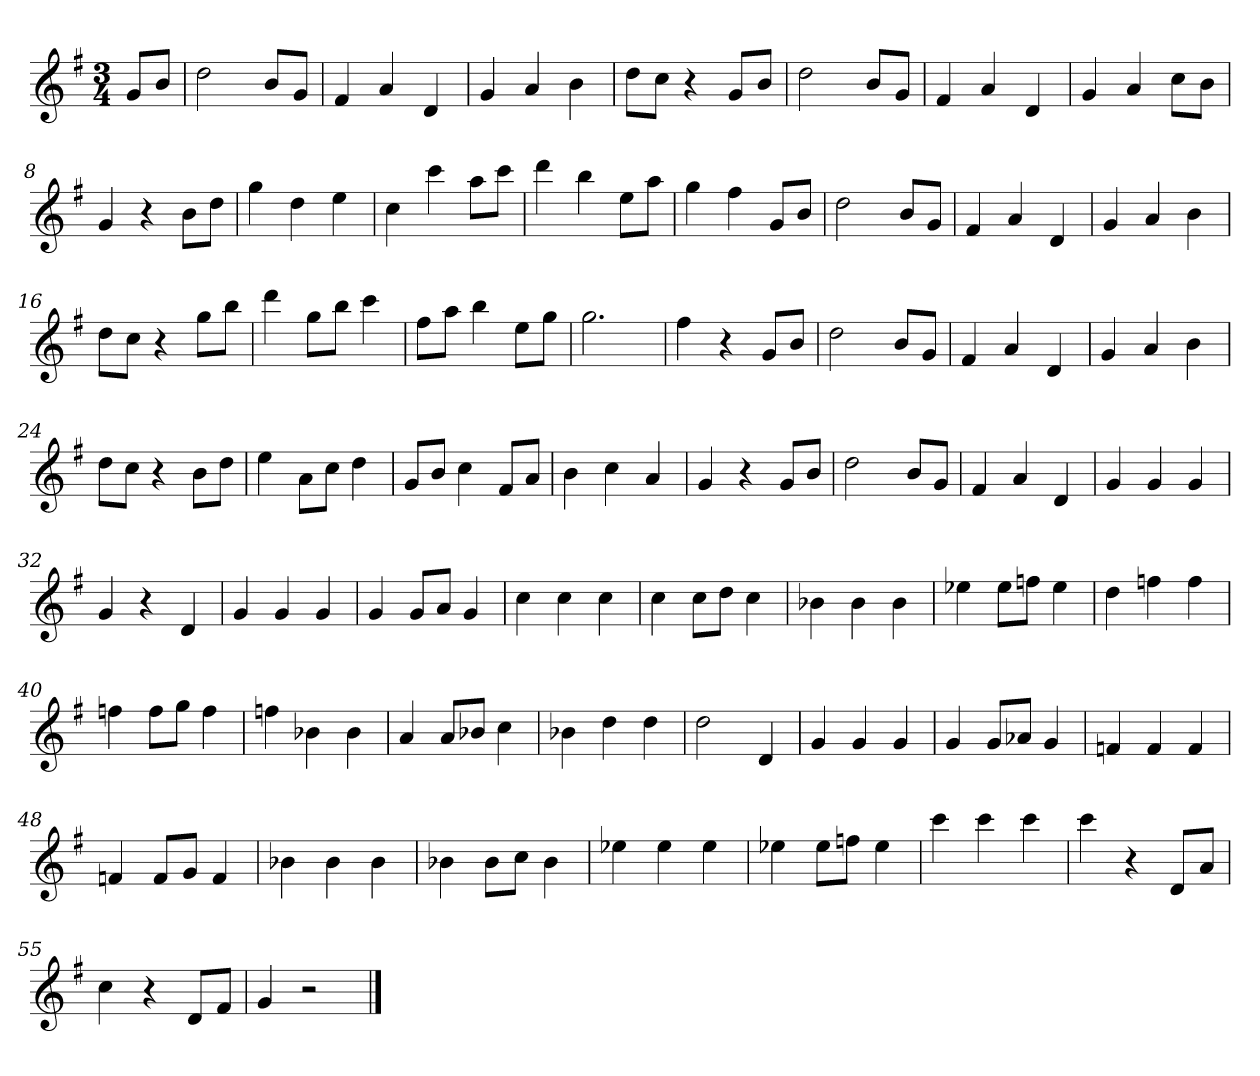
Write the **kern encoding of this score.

**kern
*part1
*staff1
*k[f#]
*G:
*M3/4
=
8gL
8bJ
=1
2dd
8bL
8gJ
=2
4f#
4a
4d
=3
4g
4a
4b
=4
8ddL
8ccJ
4r
8gL
8bJ
=5
2dd
8bL
8gJ
=6
4f#
4a
4d
=7
4g
4a
8ccL
8bJ
=8
4g
4r
8bL
8ddJ
=9
4gg
4dd
4ee
=10
4cc
4ccc
8aaL
8cccJ
=11
4ddd
4bb
8eeL
8aaJ
=12
4gg
4ff#
8gL
8bJ
=13
2dd
8bL
8gJ
=14
4f#
4a
4d
=15
4g
4a
4b
=16
8ddL
8ccJ
4r
8ggL
8bbJ
=17
4ddd
8ggL
8bbJ
4ccc
=18
8ff#L
8aaJ
4bb
8eeL
8ggJ
=19
2.gg
=20
4ff#
4r
8gL
8bJ
=21
2dd
8bL
8gJ
=22
4f#
4a
4d
=23
4g
4a
4b
=24
8ddL
8ccJ
4r
8bL
8ddJ
=25
4ee
8aL
8ccJ
4dd
=26
8gL
8bJ
4cc
8f#L
8aJ
=27
4b
4cc
4a
=28
4g
4r
8gL
8bJ
=29
2dd
8bL
8gJ
=30
4f#
4a
4d
=31
4g
4g
4g
=32
4g
4r
4d
=33
4g
4g
4g
=34
4g
8gL
8aJ
4g
=35
4cc
4cc
4cc
=36
4cc
8ccL
8ddJ
4cc
=37
4b-X
4b-
4b-
=38
4ee-X
8ee-L
8ffnJ
4ee-
=39
4dd
4ffn
4ff
=40
4ffn
8ffL
8ggJ
4ff
=41
4ffn
4b-X
4b-
=42
4a
8aL
8b-XJ
4cc
=43
4b-X
4dd
4dd
=44
2dd
4d
=45
4g
4g
4g
=46
4g
8gL
8a-XJ
4g
=47
4fn
4f
4f
=48
4fn
8fL
8gJ
4f
=49
4b-X
4b-
4b-
=50
4b-X
8b-L
8ccJ
4b-
=51
4ee-X
4ee-
4ee-
=52
4ee-X
8ee-L
8ffnJ
4ee-
=53
4ccc
4ccc
4ccc
=54
4ccc
4r
8dL
8aJ
=55
4cc
4r
8dL
8f#J
=56
4g
2r
==
*-
